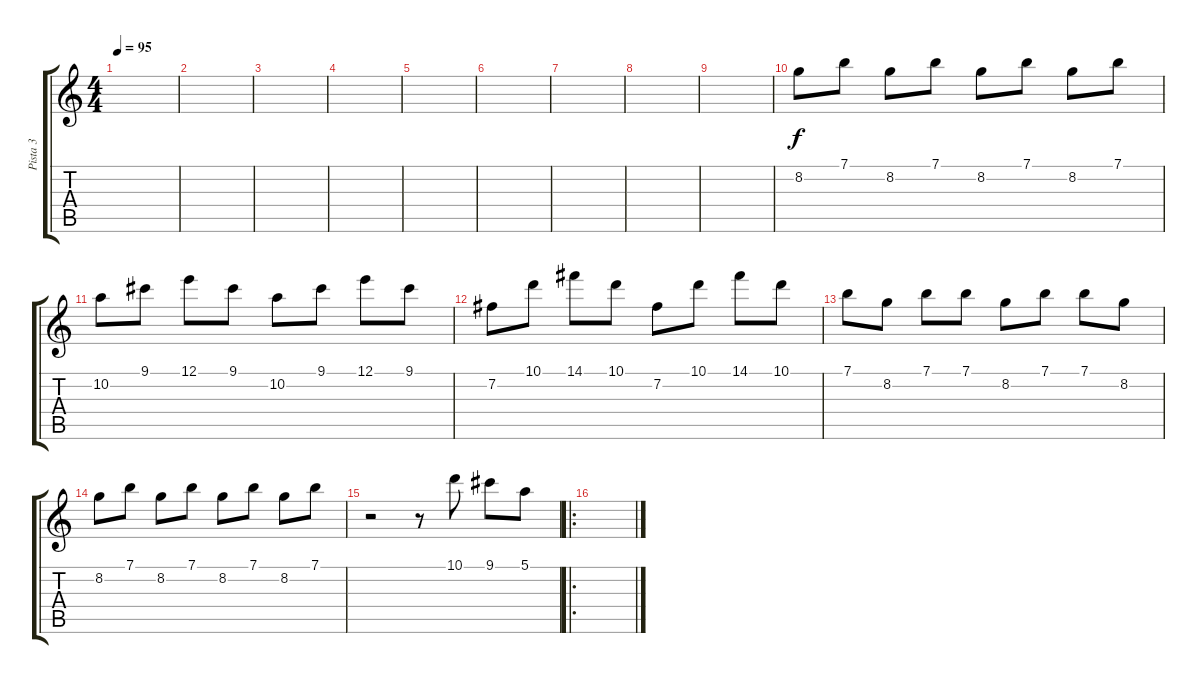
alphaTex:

\track ("Pista 3" "Pista 3") {instrument electricguitarclean}
\staff {score tabs}
\tuning (E4 B3 G3 D3 A2 E2) {hide}
\ts (4 4)
\tempo 95
\clef g2
\ks c
|
|
|
|
|
|
|
|
|
8.2.8{instrument electricguitarclean} 7.1.8 8.2.8 7.1.8 8.2.8 7.1.8 8.2.8 7.1.8 |
10.2.8 9.1.8 12.1.8 9.1.8 10.2.8 9.1.8 12.1.8 9.1.8 |
7.2.8 10.1.8 14.1.8 10.1.8 7.2.8 10.1.8 14.1.8 10.1.8 |
7.1.8 8.2.8 7.1.8 7.1.8 8.2.8 7.1.8 7.1.8 8.2.8 |
8.2.8 7.1.8 8.2.8 7.1.8 8.2.8 7.1.8 8.2.8 7.1.8 |
r.2{volume 6 instrument acousticguitarsteel} r.8 10.1.8 9.1.8 5.1.8 |
\ro
